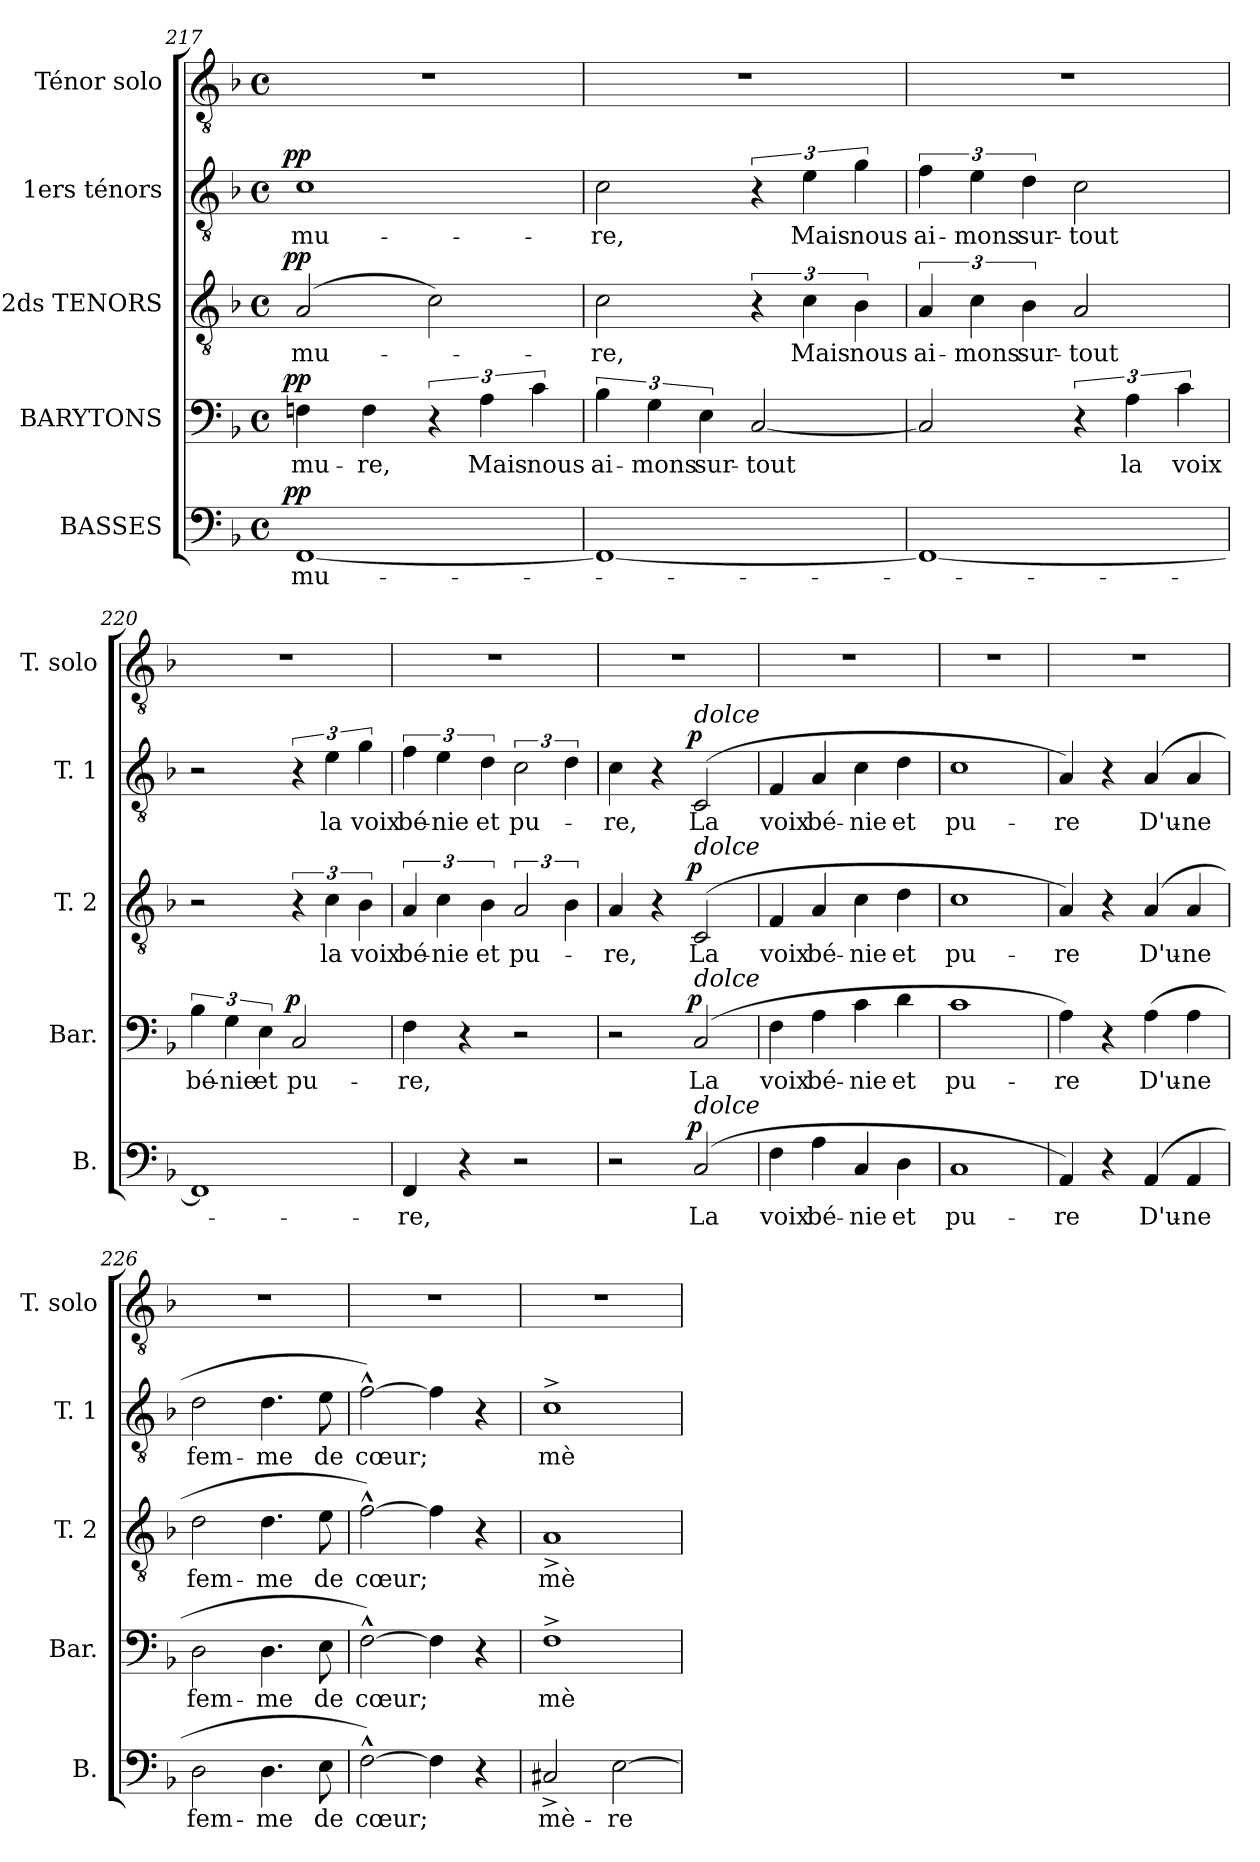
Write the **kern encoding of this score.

**kern	**text	**dynam	**kern	**text	**dynam	**kern	**text	**dynam	**kern	**text	**dynam	**kern
*part5	*part5	*part5	*part4	*part4	*part4	*part3	*part3	*part3	*part2	*part2	*part2	*part1
*staff5	*staff5	*staff5	*staff4	*staff4	*staff4	*staff3	*staff3	*staff3	*staff2	*staff2	*staff2	*staff1
*I"BASSES	*	*	*I"BARYTONS	*	*	*I"2ds TENORS	*	*	*I"1ers ténors	*	*	*I"Ténor solo
*I'B.	*	*	*I'Bar.	*	*	*I'T. 2	*	*	*I'T. 1	*	*	*I'T. solo
*clefF4	*	*	*clefF4	*	*	*clefGv2	*	*	*clefGv2	*	*	*clefGv2
*k[b-]	*	*	*k[b-]	*	*	*k[b-]	*	*	*k[b-]	*	*	*k[b-]
*F:	*	*	*F:	*	*	*F:	*	*	*F:	*	*	*F:
*M4/4	*	*	*M4/4	*	*	*M4/4	*	*	*M4/4	*	*	*M4/4
*met(c)	*	*	*met(c)	*	*	*met(c)	*	*	*met(c)	*	*	*met(c)
=217	=217	=217	=217	=217	=217	=217	=217	=217	=217	=217	=217	=217
!	!	!LO:DY:a:cj	!	!	!LO:DY:a:cj	!	!	!LO:DY:a:cj	!	!	!LO:DY:a:cj	!
[1FF	-mu-	pp	4Fn\	-mu-	pp	(>2A/	-mu-	pp	1c	-mu-	pp	1r
.	.	.	4F\	-re,	.	.	.	.	.	.	.	.
.	.	.	6r	.	.	2c\)	.	.	.	.	.	.
.	.	.	6A\	Mais	.	.	.	.	.	.	.	.
.	.	.	6c\	nous	.	.	.	.	.	.	.	.
=218	=218	=218	=218	=218	=218	=218	=218	=218	=218	=218	=218	=218
1FF_	.	.	6B-\	ai-	.	2c\	-re,	.	2c\	-re,	.	1r
.	.	.	6G\	-mons	.	.	.	.	.	.	.	.
.	.	.	6E\	sur-	.	.	.	.	.	.	.	.
.	.	.	[2C/	-tout	.	6r	.	.	6r	.	.	.
.	.	.	.	.	.	6c\	Mais	.	6e\	Mais	.	.
.	.	.	.	.	.	6B-\	nous	.	6g\	nous	.	.
!!LO:LB:g=z
=219	=219	=219	=219	=219	=219	=219	=219	=219	=219	=219	=219	=219
1FF_	.	.	2C/]	.	.	6A/	ai-	.	6f\	ai-	.	1r
.	.	.	.	.	.	6c\	-mons	.	6e\	-mons	.	.
.	.	.	.	.	.	6B-\	sur-	.	6d\	sur-	.	.
.	.	.	6r	.	.	2A/	-tout	.	2c\	-tout	.	.
.	.	.	6A\	la	.	.	.	.	.	.	.	.
.	.	.	6c\	voix	.	.	.	.	.	.	.	.
=220	=220	=220	=220	=220	=220	=220	=220	=220	=220	=220	=220	=220
1FF]	.	.	6B-\	bé-	.	2r	.	.	2r	.	.	1r
.	.	.	6G\	-nie	.	.	.	.	.	.	.	.
.	.	.	6E\	et	.	.	.	.	.	.	.	.
!	!	!	!	!	!LO:DY:a:cj	!	!	!	!	!	!	!
.	.	.	2C/	pu-	p	6r	.	.	6r	.	.	.
.	.	.	.	.	.	6c\	la	.	6e\	la	.	.
.	.	.	.	.	.	6B-\	voix	.	6g\	voix	.	.
=221	=221	=221	=221	=221	=221	=221	=221	=221	=221	=221	=221	=221
4FF/	-re,	.	4F\	-re,	.	6A/	bé-	.	6f\	bé-	.	1r
.	.	.	.	.	.	6c\	-nie	.	6e\	-nie	.	.
4r	.	.	4r	.	.	.	.	.	.	.	.	.
.	.	.	.	.	.	6B-\	et	.	6d\	et	.	.
2r	.	.	2r	.	.	3A/	pu-	.	3c\	pu-	.	.
.	.	.	.	.	.	6B-\	.	.	6d\	.	.	.
=222	=222	=222	=222	=222	=222	=222	=222	=222	=222	=222	=222	=222
2r	.	.	2r	.	.	4A/	-re,	.	4c\	-re,	.	1r
.	.	.	.	.	.	4r	.	.	4r	.	.	.
!	!	!	!	!	!	!	!	!	!LO:TX:a:i:t=dolce	!	!	!
!	!	!	!	!	!	!LO:TX:a:i:t=dolce	!	!	!	!	!	!
!	!	!	!LO:TX:a:i:t=dolce	!	!	!	!	!	!	!	!	!
!LO:TX:a:i:t=dolce	!	!	!	!	!	!	!	!	!	!	!	!
!	!	!LO:DY:a:cj	!	!	!LO:DY:a:cj	!	!	!LO:DY:a:cj	!	!	!LO:DY:a:cj	!
(>2C/	La	p	(>2C/	La	p	(>2C/	La	p	(>2C/	La	p	.
!!LO:PB:g=z
=223	=223	=223	=223	=223	=223	=223	=223	=223	=223	=223	=223	=223
4F\	voix	.	4F\	voix	.	4F/	voix	.	4F/	voix	.	1r
4A\	bé-	.	4A\	bé-	.	4A/	bé-	.	4A/	bé-	.	.
4C/	-nie	.	4c\	-nie	.	4c\	-nie	.	4c\	-nie	.	.
4D\	et	.	4d\	et	.	4d\	et	.	4d\	et	.	.
=224	=224	=224	=224	=224	=224	=224	=224	=224	=224	=224	=224	=224
1C	pu-	.	1c	pu-	.	1c	pu-	.	1c	pu-	.	1r
=225	=225	=225	=225	=225	=225	=225	=225	=225	=225	=225	=225	=225
4AA/)	-re	.	4A\)	-re	.	4A/)	-re	.	4A/)	-re	.	1r
4r	.	.	4r	.	.	4r	.	.	4r	.	.	.
(>4AA/	D'u-	.	(>4A\	D'u-	.	(>4A/	D'u-	.	(>4A/	D'u-	.	.
4AA/	-ne	.	4A\	-ne	.	4A/	-ne	.	4A/	-ne	.	.
=226	=226	=226	=226	=226	=226	=226	=226	=226	=226	=226	=226	=226
2D\	fem-	.	2D\	fem-	.	2d\	fem-	.	2d\	fem-	.	1r
4.D\	-me	.	4.D\	-me	.	4.d\	-me	.	4.d\	-me	.	.
8E\	de	.	8E\	de	.	8e\	de	.	8e\	de	.	.
=227	=227	=227	=227	=227	=227	=227	=227	=227	=227	=227	=227	=227
[2F^^>\)	cœur;	.	[2F^^>\)	cœur;	.	[2f^^>\)	cœur;	.	[2f^^>\)	cœur;	.	1r
4F\]	.	.	4F\]	.	.	4f\]	.	.	4f\]	.	.	.
4r	.	.	4r	.	.	4r	.	.	4r	.	.	.
=228	=228	=228	=228	=228	=228	=228	=228	=228	=228	=228	=228	=228
2C#X^</	mè-	.	1F^>	mè-	.	1A^<	mè-	.	1c^>	mè-	.	1r
[2E\	-re	.	.	.	.	.	.	.	.	.	.	.
=	=	=	=	=	=	=	=	=	=	=	=	=
*-	*-	*-	*-	*-	*-	*-	*-	*-	*-	*-	*-	*-
